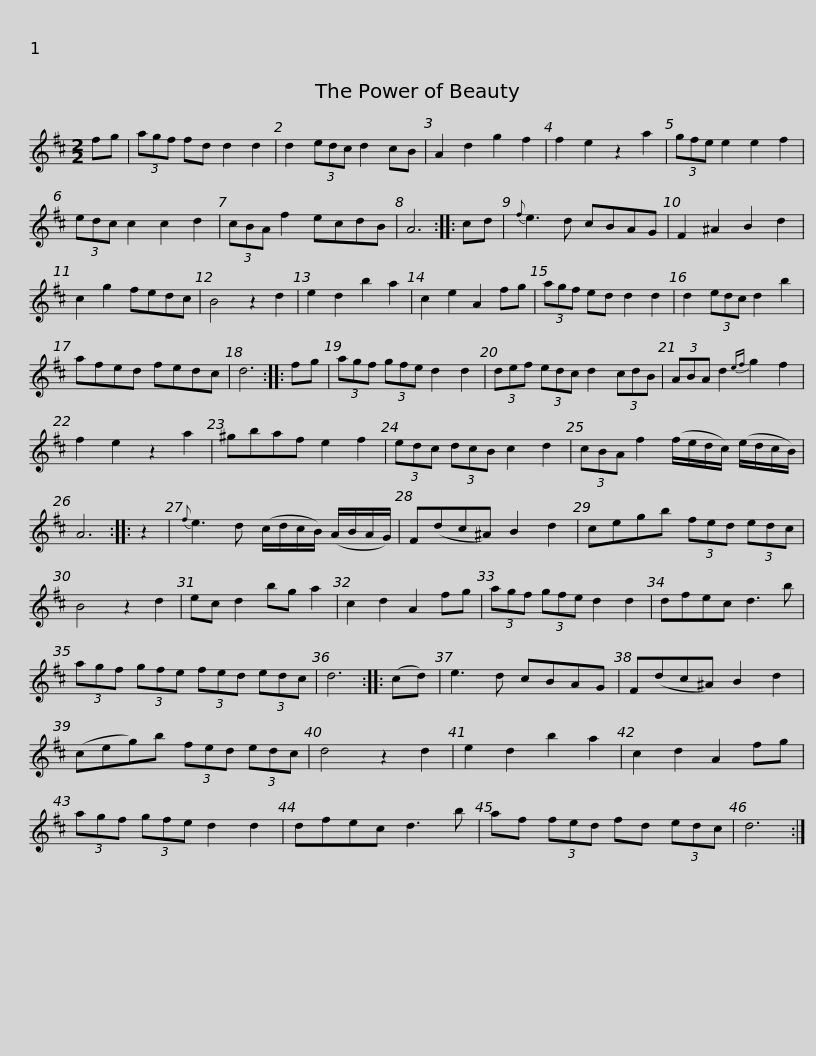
X:1
L:1/8
M:2/2
I:linebreak $
K:D
V:1 treble
V:1
 fg | (3agf fd d2 d2 | d2 (3edc d2 cB | A2 d2 g2 f2 | f2 e2 z2 a2 | %5
 (3gfe e2 e2 f2 | (3edc c2 c2 d2 |$ (3cBA f2 ecdB | A6 :: cd | %10
{f} e3 d cBAG | F2 ^A2 B2 d2 | c2 g2 fedc | B4 z2 d2 | e2 d2 b2 a2 |$ %15
 c2 e2 A2 fg | (3agf ed d2 d2 | d2 (3edc d2 b2 | afed fedc | d6 :: %20
 fg | (3agf (3gfe d2 d2 |$ (3def (3edc d2 (3cdB | (3ABA d2{ef} g2 f2 | f2 e2 z2 a2 | %25
 ^gbaf e2 f2 | (3edc (3dcB c2 d2 |$ (3cBA f2 (f/e/d/c/) (e/d/c/B/) | A6 :: z2 | %30
{f} e3 d (c/d/c/B/) (A/B/A/G/) | F(dc^A) B2 d2 | cegb (3fed (3edc |$ B4 z2 d2 | ec d2 bg a2 | %35
 c2 d2 A2 fg | (3agf (3gfe d2 d2 | dfec d3 b | (3agf (3gfe (3fed (3edc | d6 ::$ %40
 (cd) | e3 d cBAG | F(dc^A) B2 d2 | (ceg)b (3fed (3edc | d4 z2 d2 | %45
 e2 d2 b2 a2 | c2 d2 A2 fg |$ (3agf (3gfe d2 d2 | dfec d3 b | af (3fed fd (3edc | %50
 d6 :| %51
